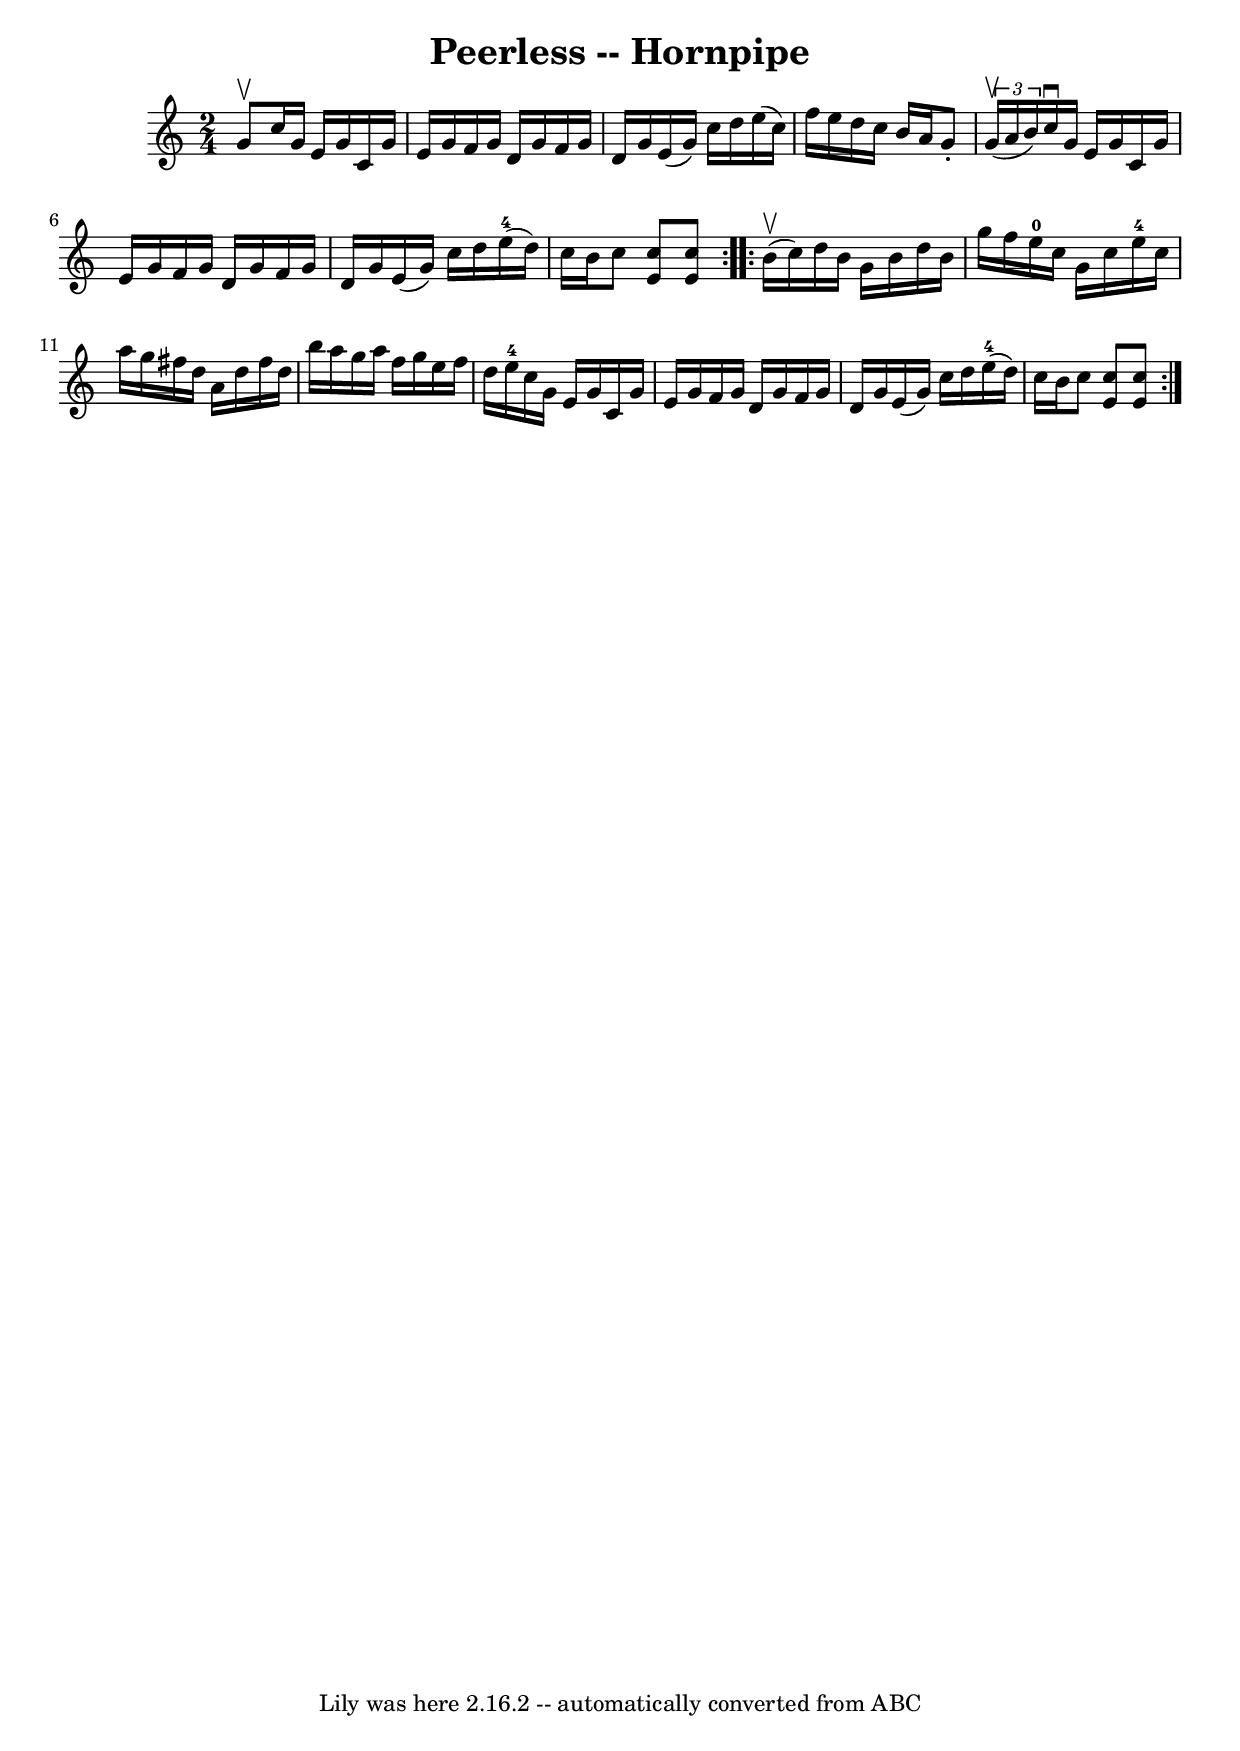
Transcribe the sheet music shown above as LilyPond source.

\version "2.7.40"
\include "Mammoth.ily"
\header {
	%% book = "Cole's 1000 Fiddle Tunes"
	crossRefNumber = "1"
	footnotes = ""
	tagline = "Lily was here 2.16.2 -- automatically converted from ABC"
	title = "Peerless -- Hornpipe"
}
voicedefault =  {


\repeat volta 2 {
\time 2/4 \key c \major g'8^\upbow |
 c''16 g'16 e'16 g'16  
 c'16 g'16 e'16 g'16  |
 f'16 g'16 d'16 g'16 f'16 
 g'16 d'16 g'16  |
 e'16 (g'16) c''16 d''16 e''16 
(c''16) f''16 e''16  |
 d''16 c''16 b'16 a'16    
g'8 -.   \times 2/3 { g'16 (^\upbow a'16 b'16) } |
 c''16 
^\downbow g'16 e'16 g'16 c'16 g'16 e'16 g'16  |
   
f'16 g'16 d'16 g'16 f'16 g'16 d'16 g'16  |
 e'16 (
 g'16) c''16 d''16 e''16-4(d''16) c''16 b'16  
|
 c''8  << c''8 e'8   >> << c''8 e'8   >> }     
\repeat volta 2 { b'16 (^\upbow c''16) |
 d''16 b'16    
g'16 b'16 d''16 b'16 g''16 f''16  |
 e''16-0 c''16  
 g'16 c''16 e''16-4 c''16 a''16 g''16  |
 fis''16   
 d''16 a'16 d''16 fis''16 d''16 b''16 a''16  |
 g''16 
 a''16 f''16 g''16 e''16 f''16 d''16 e''16-4 |
    
 c''16 g'16 e'16 g'16 c'16 g'16 e'16 g'16  |
 f'16 
 g'16 d'16 g'16 f'16 g'16 d'16 g'16  |
 e'16 (
g'16) c''16 d''16 e''16-4(d''16) c''16 b'16  
|
 c''8  << c''8 e'8   >> << c''8 e'8   >> }   
}

\score{
    <<

	\context Staff="default"
	{
	    \voicedefault 
	}

    >>
	\layout {
	}
	\midi {}
}
